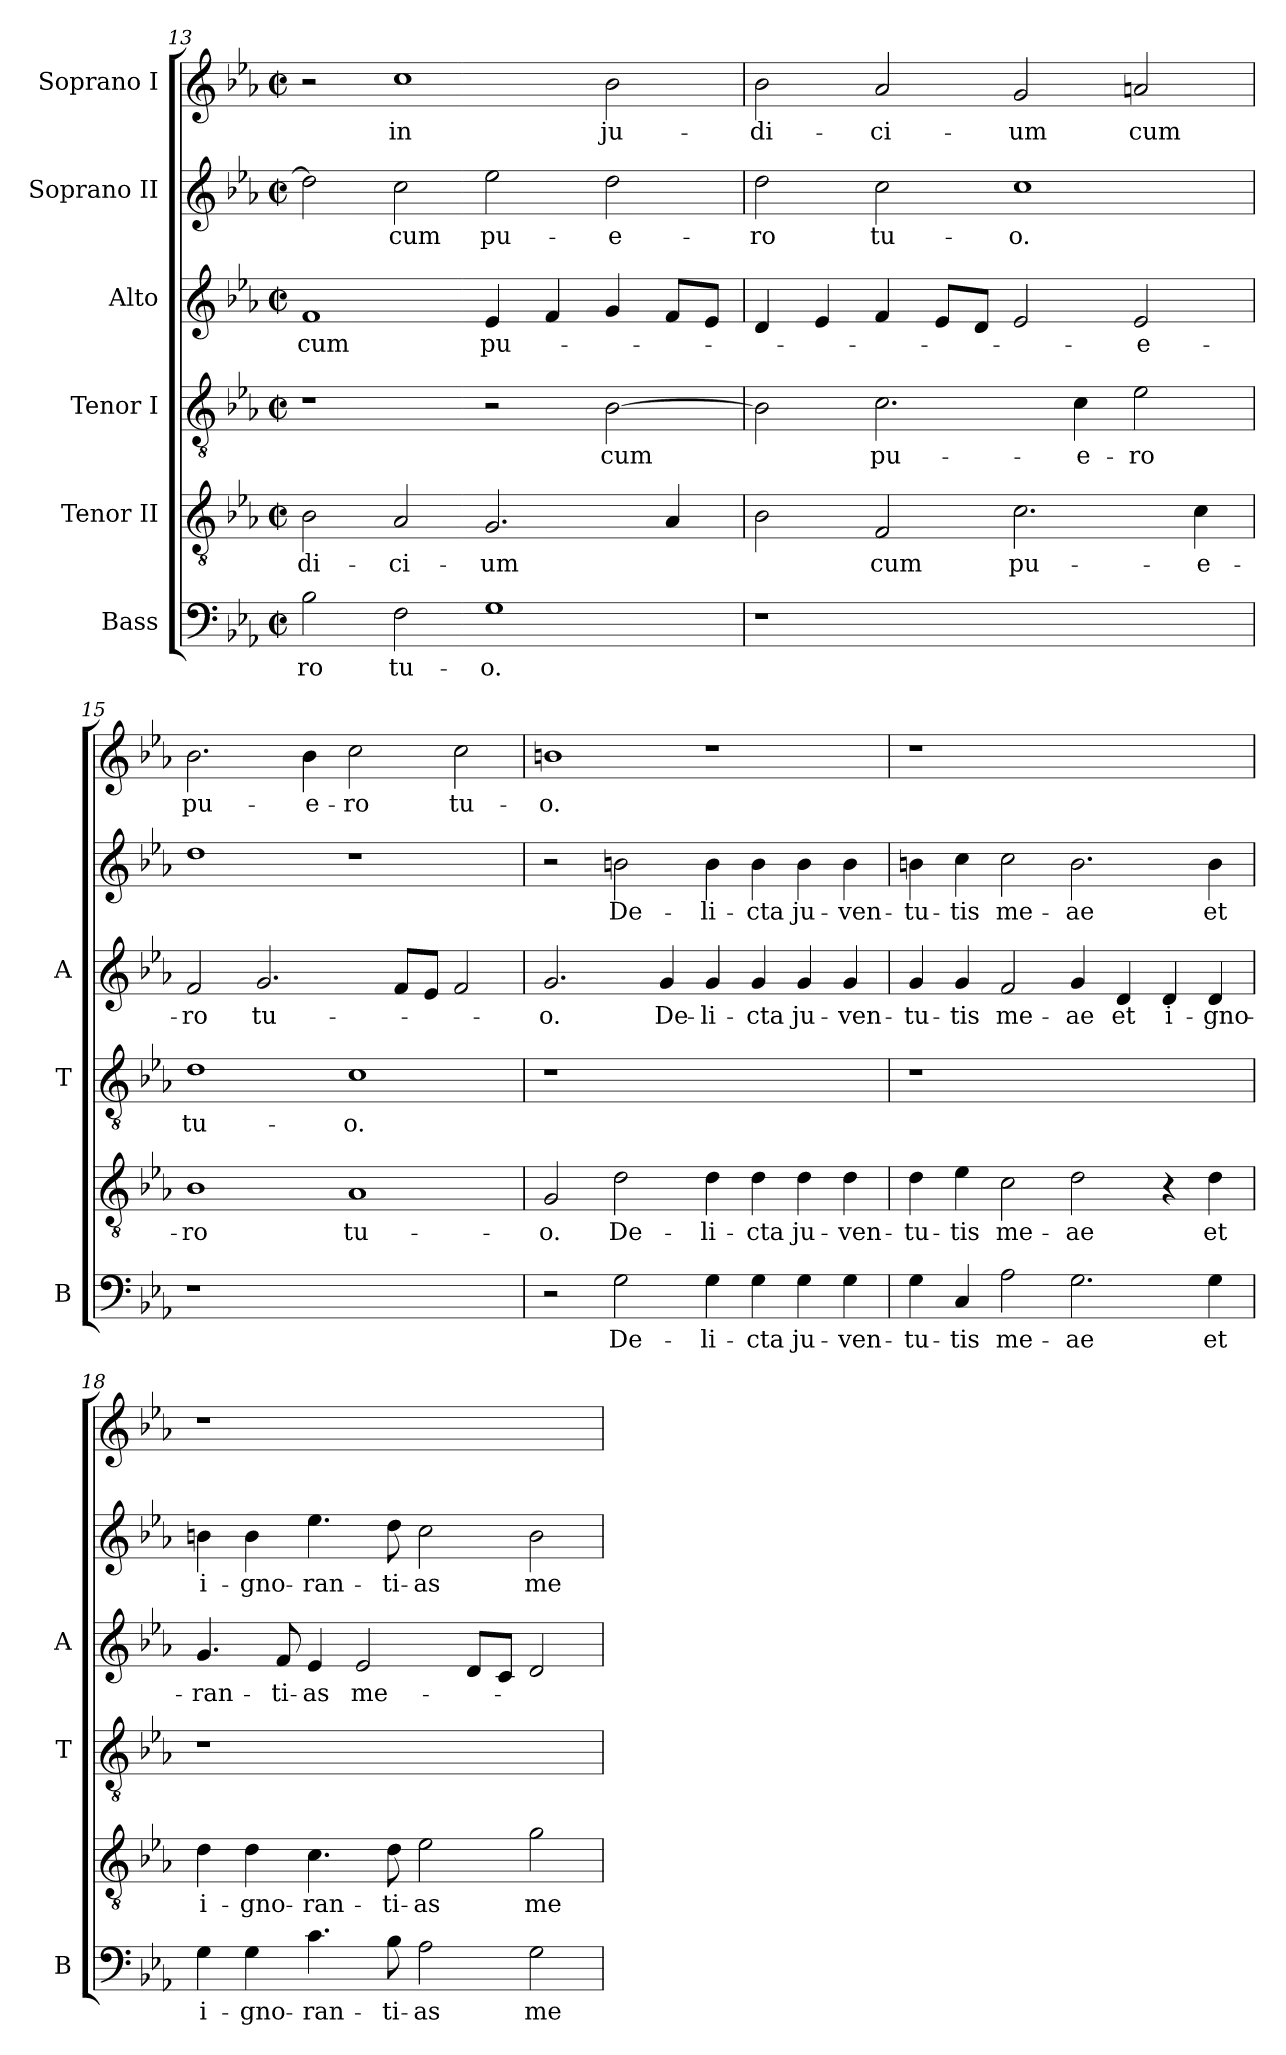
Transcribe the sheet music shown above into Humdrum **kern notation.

**kern	**text	**kern	**text	**kern	**text	**kern	**text	**kern	**text	**kern	**text
*part6	*part6	*part5	*part5	*part4	*part4	*part3	*part3	*part2	*part2	*part1	*part1
*staff6	*staff6	*staff5	*staff5	*staff4	*staff4	*staff3	*staff3	*staff2	*staff2	*staff1	*staff1
*I"Bass	*	*I"Tenor II	*	*I"Tenor I	*	*I"Alto	*	*I"Soprano II	*	*I"Soprano I	*
*I'B	*	*	*	*I'T	*	*I'A	*	*	*	*	*
!!LO:LB:g=z
*clefF4	*	*clefGv2	*	*clefGv2	*	*clefG2	*	*clefG2	*	*clefG2	*
*k[b-e-a-]	*	*k[b-e-a-]	*	*k[b-e-a-]	*	*k[b-e-a-]	*	*k[b-e-a-]	*	*k[b-e-a-]	*
*E-:	*	*E-:	*	*E-:	*	*E-:	*	*E-:	*	*E-:	*
*M2/2	*	*M2/2	*	*M2/2	*	*M2/2	*	*M2/2	*	*M2/2	*
*met(c|)	*	*met(c|)	*	*met(c|)	*	*met(c|)	*	*met(c|)	*	*met(c|)	*
=13	=13	=13	=13	=13	=13	=13	=13	=13	=13	=13	=13
!	!LO:LY:b	!	!LO:LY:b	!	!	!	!LO:LY:b	!	!	!	!
2B-\	-ro	2B-\	-di-	1r	.	1f	cum	2dd\]	.	2r	.
!	!LO:LY:b	!	!LO:LY:b	!	!	!	!	!	!LO:LY:b	!	!LO:LY:b
2F\	tu-	2A-/	-ci-	.	.	.	.	2cc\	cum	1cc	in
!	!LO:LY:b	!	!LO:LY:b	!	!	!	!LO:LY:b	!	!LO:LY:b	!	!
1G	-o.	2.G/	-um	2r	.	4e-/	pu-	2ee-\	pu-	.	.
.	.	.	.	.	.	4f/	.	.	.	.	.
!	!	!	!	!	!LO:LY:b	!	!	!	!LO:LY:b	!	!LO:LY:b
.	.	.	.	[>2B-\	cum	4g/	.	2dd\	-e-	2b-\	ju-
.	.	4A-/	.	.	.	8f/L	.	.	.	.	.
.	.	.	.	.	.	8e-/J	.	.	.	.	.
=14	=14	=14	=14	=14	=14	=14	=14	=14	=14	=14	=14
!LO:N:vis=1	!	!	!	!	!	!	!	!	!LO:LY:b	!	!LO:LY:b
1r	.	2B-\	.	2B-\]	.	4d/	.	2dd\	-ro	2b-\	-di-
.	.	.	.	.	.	4e-/	.	.	.	.	.
!	!	!	!LO:LY:b	!	!LO:LY:b	!	!	!	!LO:LY:b	!	!LO:LY:b
.	.	2F/	cum	2.c\	pu-	4f/	.	2cc\	tu-	2a-/	-ci-
.	.	.	.	.	.	8e-/L	.	.	.	.	.
.	.	.	.	.	.	8d/J	.	.	.	.	.
!	!	!	!LO:LY:b	!	!	!	!	!	!LO:LY:b	!	!LO:LY:b
1ryy	.	2.c\	pu-	.	.	2e-/	.	1cc	-o.	2g/	-um
!	!	!	!	!	!LO:LY:b	!	!	!	!	!	!
.	.	.	.	4c\	-e-	.	.	.	.	.	.
!	!	!	!	!	!LO:LY:b	!	!LO:LY:b	!	!	!	!LO:LY:b
.	.	.	.	2e-\	-ro	2e-/	-e-	.	.	2an/	cum
!	!	!	!LO:LY:b	!	!	!	!	!	!	!	!
.	.	4c\	-e-	.	.	.	.	.	.	.	.
=15	=15	=15	=15	=15	=15	=15	=15	=15	=15	=15	=15
!LO:N:vis=1	!	!	!LO:LY:b	!	!LO:LY:b	!	!LO:LY:b	!	!	!	!LO:LY:b
1r	.	1B-	-ro	1d	tu-	2f/	-ro	1dd	.	2.b-\	pu-
!	!	!	!	!	!	!	!LO:LY:b	!	!	!	!
.	.	.	.	.	.	2.g/	tu-	.	.	.	.
!	!	!	!	!	!	!	!	!	!	!	!LO:LY:b
.	.	.	.	.	.	.	.	.	.	4b-\	-e-
!	!	!	!LO:LY:b	!	!LO:LY:b	!	!	!	!	!	!LO:LY:b
1ryy	.	1A-	tu-	1c	-o.	.	.	1r	.	2cc\	-ro
.	.	.	.	.	.	8f/L	.	.	.	.	.
.	.	.	.	.	.	8e-/J	.	.	.	.	.
!	!	!	!	!	!	!	!	!	!	!	!LO:LY:b
.	.	.	.	.	.	2f/	.	.	.	2cc\	tu-
=16	=16	=16	=16	=16	=16	=16	=16	=16	=16	=16	=16
!	!	!	!LO:LY:b	!LO:N:vis=1	!	!	!LO:LY:b	!	!	!	!LO:LY:b
2r	.	2G/	-o.	1r	.	2.g/	-o.	2r	.	1bn	-o.
!	!LO:LY:b	!	!LO:LY:b	!	!	!	!	!	!LO:LY:b	!	!
2G\	De-	2d\	De-	.	.	.	.	2bn\	De-	.	.
!	!	!	!	!	!	!	!LO:LY:b	!	!	!	!
.	.	.	.	.	.	4g/	De-	.	.	.	.
!	!LO:LY:b	!	!LO:LY:b	!	!	!	!LO:LY:b	!	!LO:LY:b	!	!
4G\	-li-	4d\	-li-	1ryy	.	4g/	-li-	4b\	-li-	1r	.
!	!LO:LY:b	!	!LO:LY:b	!	!	!	!LO:LY:b	!	!LO:LY:b	!	!
4G\	-cta	4d\	-cta	.	.	4g/	-cta	4b\	-cta	.	.
!	!LO:LY:b	!	!LO:LY:b	!	!	!	!LO:LY:b	!	!LO:LY:b	!	!
4G\	ju-	4d\	ju-	.	.	4g/	ju-	4b\	ju-	.	.
!	!LO:LY:b	!	!LO:LY:b	!	!	!	!LO:LY:b	!	!LO:LY:b	!	!
4G\	-ven-	4d\	-ven-	.	.	4g/	-ven-	4b\	-ven-	.	.
!!LO:PB:g=z
=17	=17	=17	=17	=17	=17	=17	=17	=17	=17	=17	=17
!	!LO:LY:b	!	!LO:LY:b	!LO:N:vis=1	!	!	!LO:LY:b	!	!LO:LY:b	!LO:N:vis=1	!
4G\	-tu-	4d\	-tu-	1r	.	4g/	-tu-	4bn\	-tu-	1r	.
!	!LO:LY:b	!	!LO:LY:b	!	!	!	!LO:LY:b	!	!LO:LY:b	!	!
4C/	-tis	4e-\	-tis	.	.	4g/	-tis	4cc\	-tis	.	.
!	!LO:LY:b	!	!LO:LY:b	!	!	!	!LO:LY:b	!	!LO:LY:b	!	!
2A-\	me-	2c\	me-	.	.	2f/	me-	2cc\	me-	.	.
!	!LO:LY:b	!	!LO:LY:b	!	!	!	!LO:LY:b	!	!LO:LY:b	!	!
2.G\	-ae	2d\	-ae	1ryy	.	4g/	-ae	2.b\	-ae	1ryy	.
!	!	!	!	!	!	!	!LO:LY:b	!	!	!	!
.	.	.	.	.	.	4d/	et	.	.	.	.
!	!	!	!	!	!	!	!LO:LY:b	!	!	!	!
.	.	4r	.	.	.	4d/	i-	.	.	.	.
!	!LO:LY:b	!	!LO:LY:b	!	!	!	!LO:LY:b	!	!LO:LY:b	!	!
4G\	et	4d\	et	.	.	4d/	-gno-	4b\	et	.	.
=18	=18	=18	=18	=18	=18	=18	=18	=18	=18	=18	=18
!	!LO:LY:b	!	!LO:LY:b	!LO:N:vis=1	!	!	!LO:LY:b	!	!LO:LY:b	!LO:N:vis=1	!
4G\	i-	4d\	i-	1r	.	4.g/	-ran-	4bn\	i-	1r	.
!	!LO:LY:b	!	!LO:LY:b	!	!	!	!	!	!LO:LY:b	!	!
4G\	-gno-	4d\	-gno-	.	.	.	.	4b\	-gno-	.	.
!	!	!	!	!	!	!	!LO:LY:b	!	!	!	!
.	.	.	.	.	.	8f/	-ti-	.	.	.	.
!	!LO:LY:b	!	!LO:LY:b	!	!	!	!LO:LY:b	!	!LO:LY:b	!	!
4.c\	-ran-	4.c\	-ran-	.	.	4e-/	-as	4.ee-\	-ran-	.	.
!	!	!	!	!	!	!	!LO:LY:b	!	!	!	!
.	.	.	.	.	.	2e-/	me-	.	.	.	.
!	!LO:LY:b	!	!LO:LY:b	!	!	!	!	!	!LO:LY:b	!	!
8B-\	-ti-	8d\	-ti-	.	.	.	.	8dd\	-ti-	.	.
!	!LO:LY:b	!	!LO:LY:b	!	!	!	!	!	!LO:LY:b	!	!
2A-\	-as	2e-\	-as	1ryy	.	.	.	2cc\	-as	1ryy	.
.	.	.	.	.	.	8d/L	.	.	.	.	.
.	.	.	.	.	.	8c/J	.	.	.	.	.
!	!LO:LY:b	!	!LO:LY:b	!	!	!	!	!	!LO:LY:b	!	!
2G\	me-	2g\	me-	.	.	2d/	.	2b\	me-	.	.
=	=	=	=	=	=	=	=	=	=	=	=
*-	*-	*-	*-	*-	*-	*-	*-	*-	*-	*-	*-
